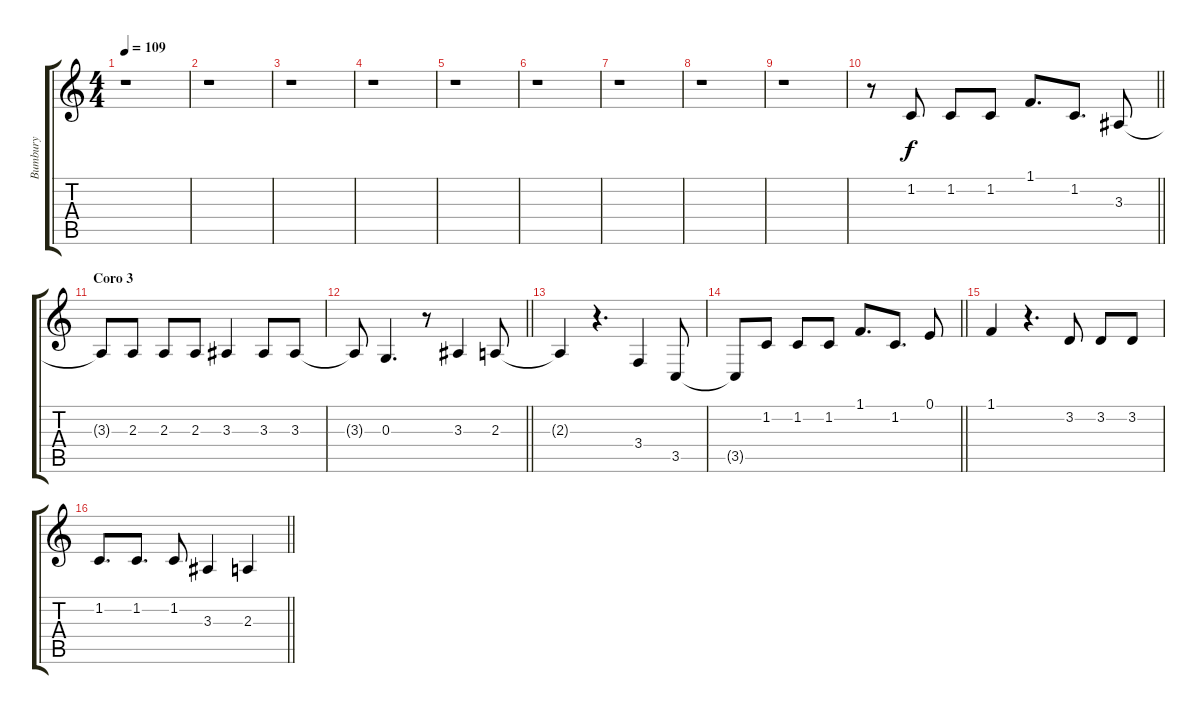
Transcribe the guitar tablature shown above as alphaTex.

\track ("Bumbury" "Bumbury") {instrument harmonica}
\staff {score tabs}
\tuning (E4 B3 G3 D3 A2 E2) {hide}
\ts (4 4)
\tempo 109
\clef g2
\ks c
r.1{dy f} |
r.1 |
r.1 |
r.1 |
r.1 |
r.1 |
r.1 |
r.1 |
r.1 |
\barLineRight lightlight
r.8 1.2.8 1.2.8 1.2.8 1.1.8{d} 1.2.8{d} 3.3.8 |
\section ("" "Coro 3")
3.3{t}.8 2.3.8 2.3.8 2.3.8 3.3.4 3.3.8 3.3.8 |
\barLineRight lightlight
3.3{t}.8 0.3.4{d} r.8 3.3.4 2.3.8 |
2.3{t}.4 r.4{d} 3.4.4 3.5.8 |
\barLineRight lightlight
3.5{t}.8 1.2.8 1.2.8 1.2.8 1.1.8{d} 1.2.8{d} 0.1.8 |
1.1.4 r.4{d} 3.2.8 3.2.8 3.2.8 |
\barLineRight lightlight
1.2.8{d} 1.2.8{d} 1.2.8 3.3.4 2.3.4
